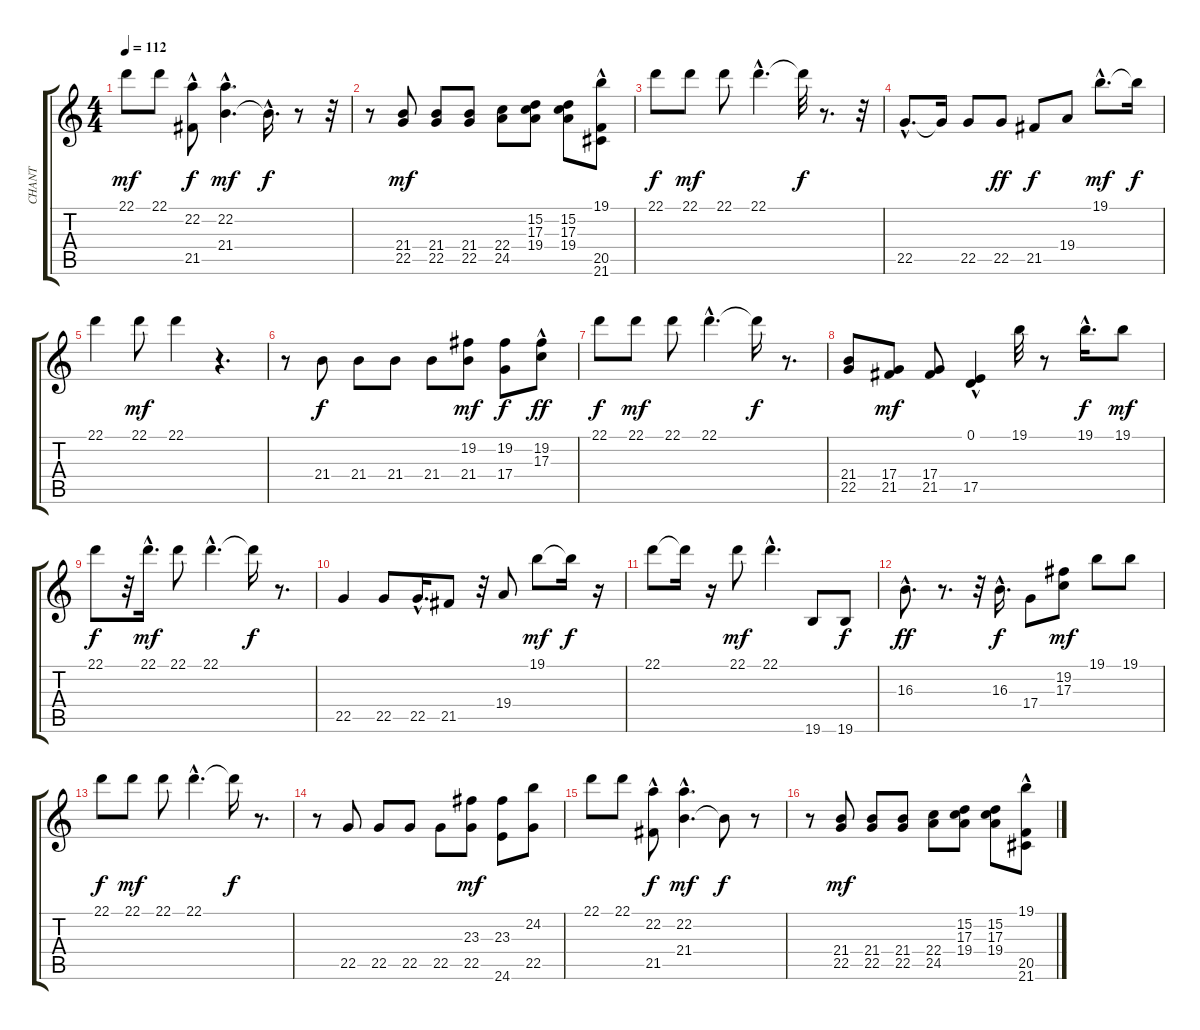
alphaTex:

\track ("CHANT" "CHANT") {instrument harmonica}
\staff {score tabs}
\tuning (E4 B3 G3 D3 A2 E2) {hide}
\ts (4 4)
\tempo 112
\clef g2
\ks c
22.1.8{dy mf} 22.1.8 (22.2{hac} 21.5).8{dy f} (22.2 21.4{hac}).4{d dy mf} 21.4{hac t}.16{d dy f} r.8 r.32 |
r.8 (21.4 22.5).8{dy mf} (21.4 22.5).8 (21.4 22.5).8 (22.4 24.5).8 (15.2 17.3 19.4).8 (15.2 17.3 19.4).8 (19.1 20.5{hac} 21.6{hac}).8 |
22.1.8{dy f} 22.1.8{dy mf} 22.1.8 22.1{hac}.4{d} 22.1{t}.32{dy f} r.8{d} r.32 |
22.5{hac}.8{d} 22.5{t}.16 22.5.8 22.5.8{dy ff} 21.5.8{dy f} 19.4.8 19.1{hac}.8{d dy mf} 19.1{t}.16{dy f} |
22.1.4 22.1.8{dy mf} 22.1.4 r.4{d} |
r.8 21.4.8{dy f} 21.4.8 21.4.8 21.4.8 (19.2 21.4).8{dy mf} (19.2 17.4).8{dy f} (19.2 17.3{hac}).8{dy ff} |
22.1.8{dy f} 22.1.8{dy mf} 22.1.8 22.1{hac}.4{d} 22.1{t}.16{dy f} r.8{d} |
(21.4 22.5).8 (17.4 21.5).8{dy mf} (17.4 21.5).8 (0.1{hac} 17.5).4 19.1.32 r.8 19.1{hac}.16{d dy f} 19.1.8{dy mf} |
22.1.8{dy f} r.32 22.1{hac}.16{d dy mf} 22.1.8 22.1{hac}.4{d} 22.1{t}.16{dy f} r.8{d} |
22.5.4 22.5.8 22.5{hac}.16{d} 21.5.8 r.32 19.4.8 19.1.8{dy mf} 19.1{t}.16{dy f} r.16 |
22.1.8 22.1{t}.16 r.16 22.1.8{dy mf} 22.1{hac}.4{d} 19.6.8 19.6.8{dy f} |
16.3{hac}.8{d dy ff} r.8{d} r.32 16.3{hac}.16{d dy f} 17.4.8 (19.2 17.3).8{dy mf} 19.1.8 19.1.8 |
22.1.8{dy f} 22.1.8{dy mf} 22.1.8 22.1{hac}.4{d} 22.1{t}.16{dy f} r.8{d} |
r.8 22.5.8 22.5.8 22.5.8 22.5.8 (23.3 22.5).8{dy mf} (23.3 24.6).8 (24.2 22.5).8 |
22.1.8 22.1.8 (22.2{hac} 21.5).8{dy f} (22.2 21.4{hac}).4{d dy mf} 21.4{t}.8{dy f} r.8 |
r.8 (21.4 22.5).8{dy mf} (21.4 22.5).8 (21.4 22.5).8 (22.4 24.5).8 (15.2 17.3 19.4).8 (15.2 17.3 19.4).8 (19.1 20.5{hac} 21.6{hac}).8
